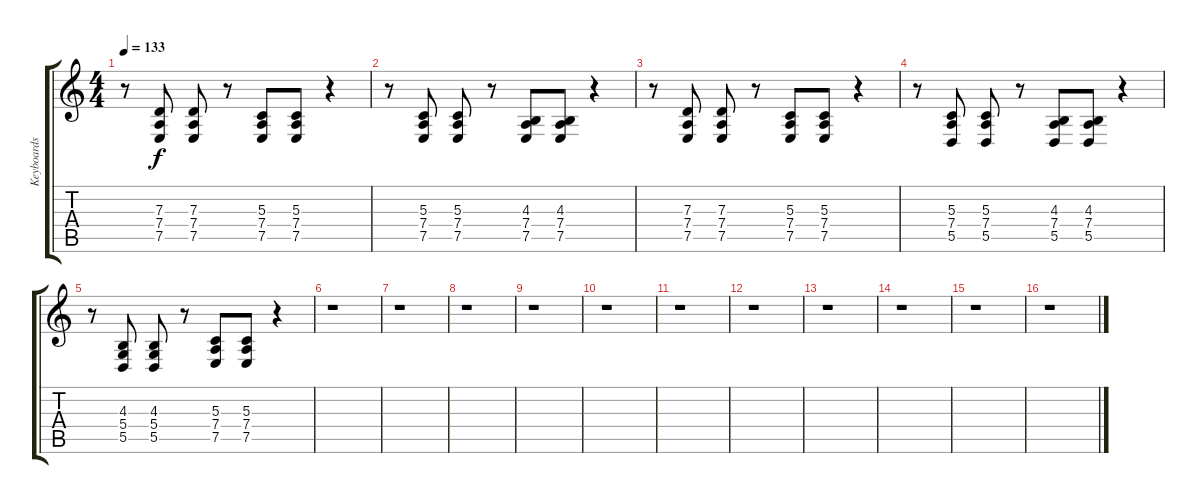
\track ("Keyboards" "Keyboards") {instrument stringensemble1}
\staff {score tabs}
\tuning (E4 B3 G3 D3 A2 E2) {hide}
\ts (4 4)
\tempo 133
\clef g2
\ks c
r.8{dy f} (7.3 7.4 7.5).8 (7.3 7.4 7.5).8 r.8 (5.3 7.4 7.5).8 (5.3 7.4 7.5).8 r.4 |
r.8 (5.3 7.4 7.5).8 (5.3 7.4 7.5).8 r.8 (4.3 7.4 7.5).8 (4.3 7.4 7.5).8 r.4 |
r.8 (7.3 7.4 7.5).8 (7.3 7.4 7.5).8 r.8 (5.3 7.4 7.5).8 (5.3 7.4 7.5).8 r.4 |
r.8 (5.3 7.4 5.5).8 (5.3 7.4 5.5).8 r.8 (4.3 7.4 5.5).8 (4.3 7.4 5.5).8 r.4 |
r.8 (4.3 5.4 5.5).8 (4.3 5.4 5.5).8 r.8 (5.3 7.4 7.5).8 (5.3 7.4 7.5).8 r.4 |
r.1 |
r.1 |
r.1 |
r.1 |
r.1 |
r.1 |
r.1 |
r.1 |
r.1 |
r.1 |
r.1
